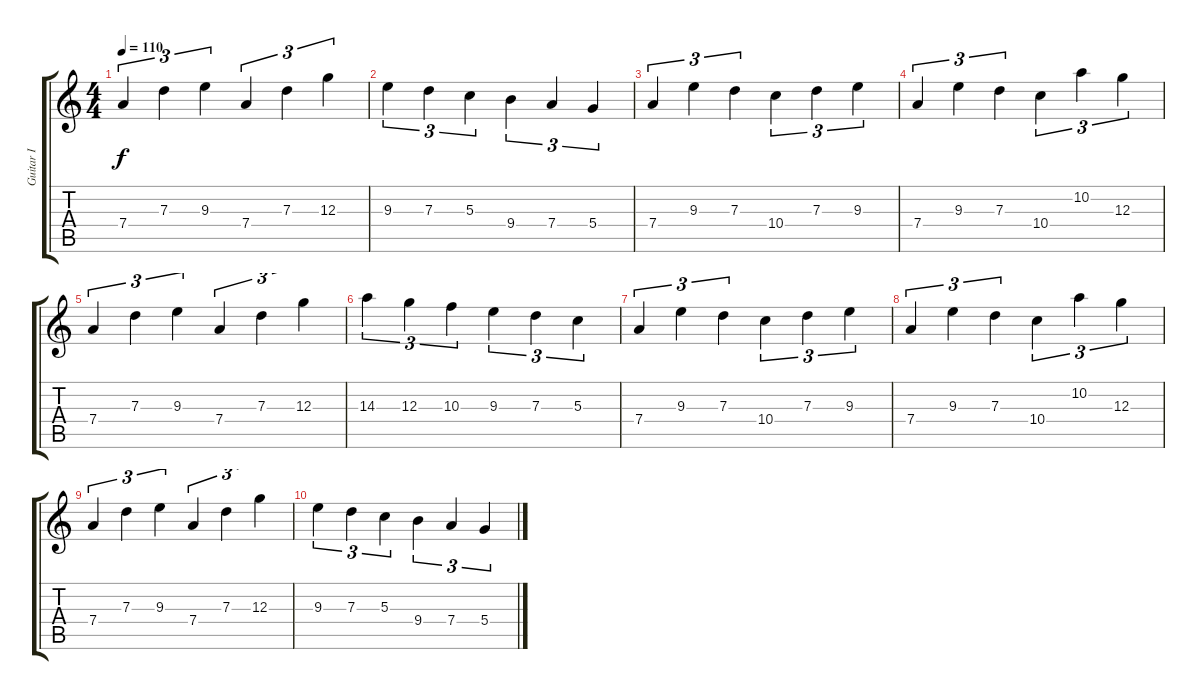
\track ("Guitar I" "Guitar I") {instrument distortionguitar}
\staff {score tabs}
\tuning (E4 B3 G3 D3 A2 E2) {hide}
\ts (4 4)
\tempo 110
\clef g2
\ks c
7.4.4{tu (3 2) dy f volume 8} 7.3.4{tu (3 2)} 9.3.4{tu (3 2)} 7.4.4{tu (3 2)} 7.3.4{tu (3 2)} 12.3.4{tu (3 2)} |
9.3.4{tu (3 2)} 7.3.4{tu (3 2)} 5.3.4{tu (3 2)} 9.4.4{tu (3 2)} 7.4.4{tu (3 2)} 5.4.4{tu (3 2)} |
7.4.4{tu (3 2) volume 7} 9.3.4{tu (3 2)} 7.3.4{tu (3 2)} 10.4.4{tu (3 2)} 7.3.4{tu (3 2)} 9.3.4{tu (3 2)} |
7.4.4{tu (3 2)} 9.3.4{tu (3 2)} 7.3.4{tu (3 2)} 10.4.4{tu (3 2)} 10.2.4{tu (3 2)} 12.3.4{tu (3 2)} |
7.4.4{tu (3 2) volume 5} 7.3.4{tu (3 2)} 9.3.4{tu (3 2)} 7.4.4{tu (3 2)} 7.3.4{tu (3 2)} 12.3.4{tu (3 2)} |
14.3.4{tu (3 2)} 12.3.4{tu (3 2)} 10.3.4{tu (3 2)} 9.3.4{tu (3 2)} 7.3.4{tu (3 2)} 5.3.4{tu (3 2)} |
7.4.4{tu (3 2) volume 2} 9.3.4{tu (3 2)} 7.3.4{tu (3 2)} 10.4.4{tu (3 2)} 7.3.4{tu (3 2)} 9.3.4{tu (3 2)} |
7.4.4{tu (3 2)} 9.3.4{tu (3 2)} 7.3.4{tu (3 2)} 10.4.4{tu (3 2)} 10.2.4{tu (3 2)} 12.3.4{tu (3 2)} |
7.4.4{tu (3 2) volume 0} 7.3.4{tu (3 2)} 9.3.4{tu (3 2)} 7.4.4{tu (3 2)} 7.3.4{tu (3 2)} 12.3.4{tu (3 2)} |
9.3.4{tu (3 2)} 7.3.4{tu (3 2)} 5.3.4{tu (3 2)} 9.4.4{tu (3 2)} 7.4.4{tu (3 2)} 5.4.4{tu (3 2)}
